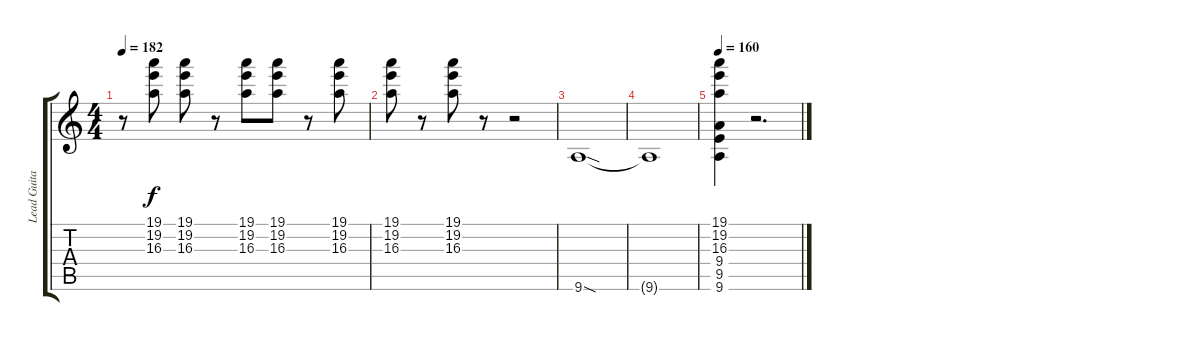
\track ("Lead Guitar 2" "Lead Guita") {instrument distortionguitar}
\staff {score tabs}
\tuning (D4 A3 F3 C3 G2 C2) {hide}
\ts (4 4)
\tempo 182
\clef g2
\ks c
r.8{dy f} (19.1 19.2 16.3).8 (19.1 19.2 16.3).8 r.8 (19.1 19.2 16.3).8 (19.1 19.2 16.3).8 r.8 (19.1 19.2 16.3).8 |
(19.1 19.2 16.3).8 r.8 (19.1 19.2 16.3).8 r.8 r.2 |
9.6{sod}.1{instrument lead2sawtooth} |
9.6{t}.1 |
\tempo 160
(19.1 19.2 16.3 9.4 9.5 9.6).4{instrument distortionguitar} r.2{d}
